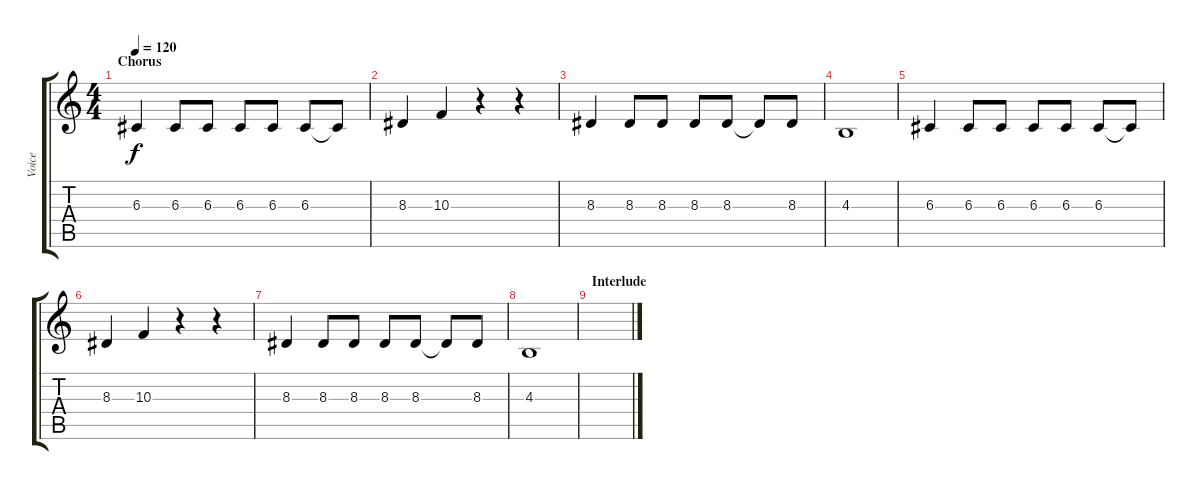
\track ("Voice" "Voice") {instrument oboe}
\staff {score tabs}
\tuning (E4 B3 G3 D3 A2 E2) {hide}
\ts (4 4)
\section ("" "Chorus")
\tempo 120
\clef g2
\ks c
6.3.4{dy f} 6.3.8 6.3.8 6.3.8 6.3.8 6.3.8 6.3{t}.8 |
8.3.4 10.3.4 r.4 r.4 |
8.3.4 8.3.8 8.3.8 8.3.8 8.3.8 8.3{t}.8 8.3.8 |
4.3.1 |
6.3.4 6.3.8 6.3.8 6.3.8 6.3.8 6.3.8 6.3{t}.8 |
8.3.4 10.3.4 r.4 r.4 |
8.3.4 8.3.8 8.3.8 8.3.8 8.3.8 8.3{t}.8 8.3.8 |
4.3.1 |
\section ("" "Interlude")
